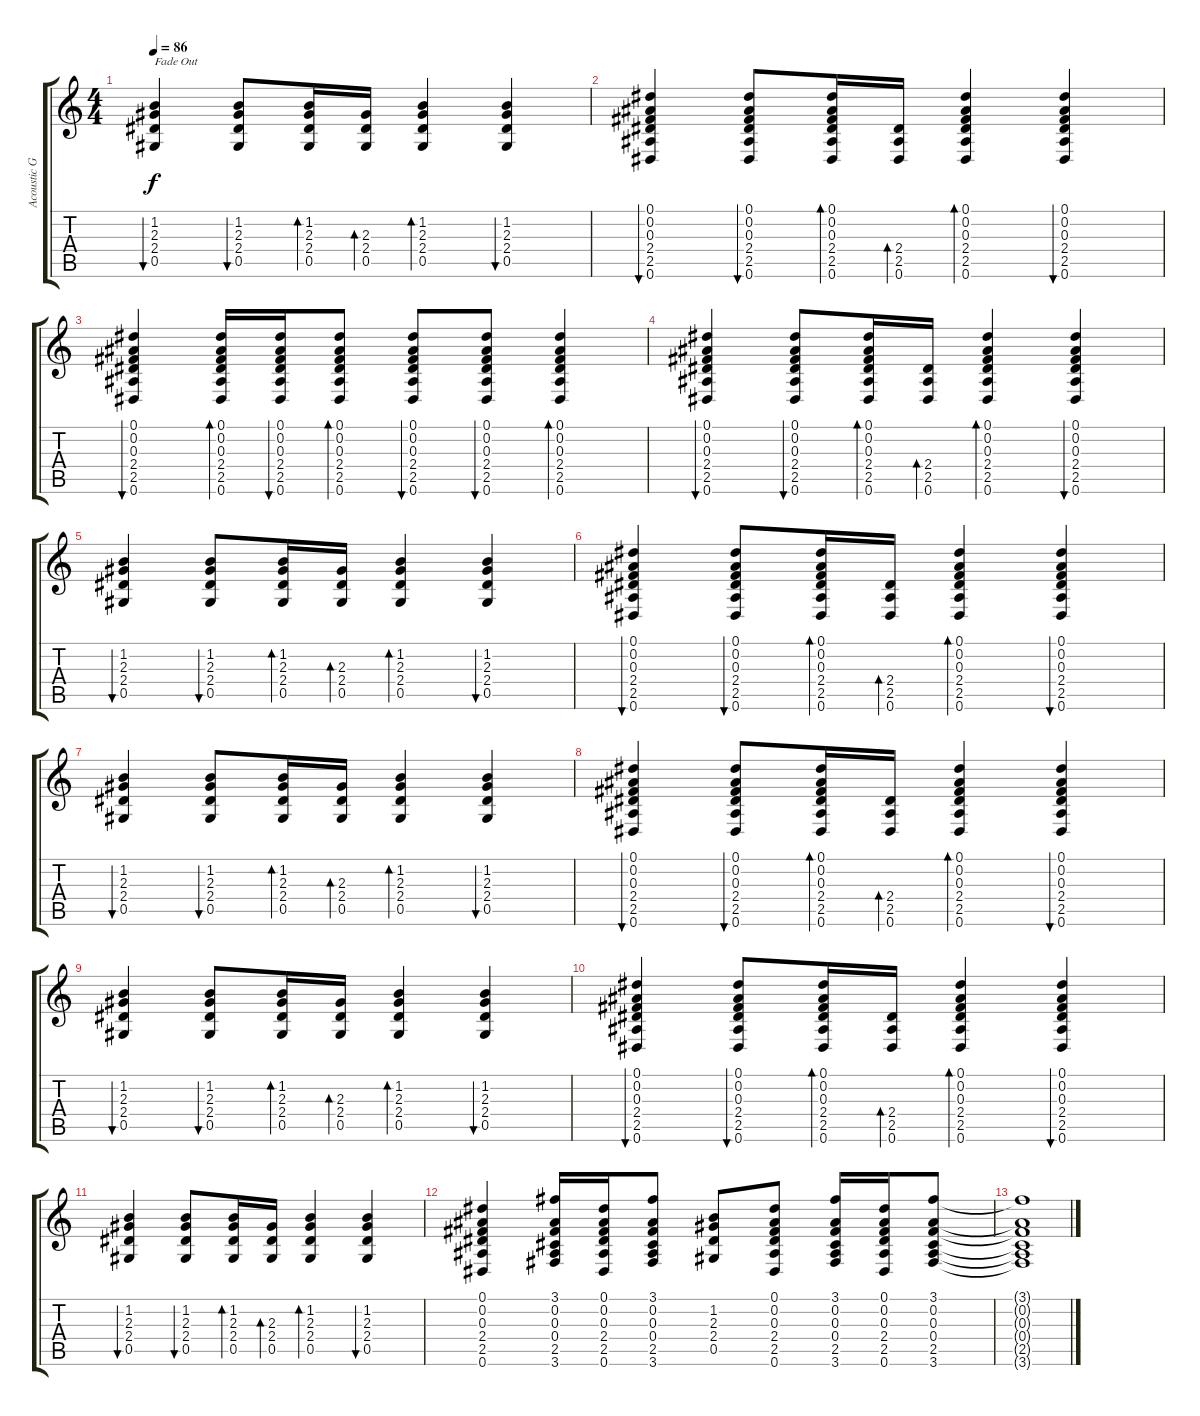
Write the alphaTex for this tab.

\track ("Acoustic Gtr.II 12-string" "Acoustic G") {instrument acousticguitarsteel}
\staff {score tabs}
\tuning (Eb4 Bb3 Gb3 Db3 Ab2 Eb2) {hide}
\ts (4 4)
\tempo 86
\clef g2
\ks c
(1.2 2.3 2.4 0.5).4{bu 60 txt "Fade Out" dy f volume 15} (1.2 2.3 2.4 0.5).8{bu 60} (1.2 2.3 2.4 0.5).16{bd 60} (2.3 2.4 0.5).16{bd 60} (1.2 2.3 2.4 0.5).4{bd 60} (1.2 2.3 2.4 0.5).4{bu 60} |
(0.1 0.2 0.3 2.4 2.5 0.6).4{bu 60 volume 13} (0.1 0.2 0.3 2.4 2.5 0.6).8{bu 60} (0.1 0.2 0.3 2.4 2.5 0.6).16{bd 60} (2.4 2.5 0.6).16{bd 60} (0.1 0.2 0.3 2.4 2.5 0.6).4{bd 60} (0.1 0.2 0.3 2.4 2.5 0.6).4{bu 60} |
(0.1 0.2 0.3 2.4 2.5 0.6).4{bu 60 volume 12} (0.1 0.2 0.3 2.4 2.5 0.6).16{bd 60} (0.1 0.2 0.3 2.4 2.5 0.6).16{bu 60} (0.1 0.2 0.3 2.4 2.5 0.6).8{bd 60} (0.1 0.2 0.3 2.4 2.5 0.6).8{bu 60} (0.1 0.2 0.3 2.4 2.5 0.6).8{bu 60} (0.1 0.2 0.3 2.4 2.5 0.6).4{bd 60} |
(0.1 0.2 0.3 2.4 2.5 0.6).4{bu 60 volume 11} (0.1 0.2 0.3 2.4 2.5 0.6).8{bu 60} (0.1 0.2 0.3 2.4 2.5 0.6).16{bd 60} (2.4 2.5 0.6).16{bd 60} (0.1 0.2 0.3 2.4 2.5 0.6).4{bd 60} (0.1 0.2 0.3 2.4 2.5 0.6).4{bu 60} |
(1.2 2.3 2.4 0.5).4{bu 60 volume 10} (1.2 2.3 2.4 0.5).8{bu 60} (1.2 2.3 2.4 0.5).16{bd 60} (2.3 2.4 0.5).16{bd 60} (1.2 2.3 2.4 0.5).4{bd 60} (1.2 2.3 2.4 0.5).4{bu 60} |
(0.1 0.2 0.3 2.4 2.5 0.6).4{bu 60 volume 9} (0.1 0.2 0.3 2.4 2.5 0.6).8{bu 60} (0.1 0.2 0.3 2.4 2.5 0.6).16{bd 60} (2.4 2.5 0.6).16{bd 60} (0.1 0.2 0.3 2.4 2.5 0.6).4{bd 60} (0.1 0.2 0.3 2.4 2.5 0.6).4{bu 60} |
(1.2 2.3 2.4 0.5).4{bu 60 volume 8} (1.2 2.3 2.4 0.5).8{bu 60} (1.2 2.3 2.4 0.5).16{bd 60} (2.3 2.4 0.5).16{bd 60} (1.2 2.3 2.4 0.5).4{bd 60} (1.2 2.3 2.4 0.5).4{bu 60} |
(0.1 0.2 0.3 2.4 2.5 0.6).4{bu 60 volume 6} (0.1 0.2 0.3 2.4 2.5 0.6).8{bu 60} (0.1 0.2 0.3 2.4 2.5 0.6).16{bd 60} (2.4 2.5 0.6).16{bd 60} (0.1 0.2 0.3 2.4 2.5 0.6).4{bd 60} (0.1 0.2 0.3 2.4 2.5 0.6).4{bu 60} |
(1.2 2.3 2.4 0.5).4{bu 60 volume 5} (1.2 2.3 2.4 0.5).8{bu 60} (1.2 2.3 2.4 0.5).16{bd 60} (2.3 2.4 0.5).16{bd 60} (1.2 2.3 2.4 0.5).4{bd 60} (1.2 2.3 2.4 0.5).4{bu 60} |
(0.1 0.2 0.3 2.4 2.5 0.6).4{bu 60 volume 4} (0.1 0.2 0.3 2.4 2.5 0.6).8{bu 60} (0.1 0.2 0.3 2.4 2.5 0.6).16{bd 60} (2.4 2.5 0.6).16{bd 60} (0.1 0.2 0.3 2.4 2.5 0.6).4{bd 60} (0.1 0.2 0.3 2.4 2.5 0.6).4{bu 60} |
(1.2 2.3 2.4 0.5).4{bu 60 volume 3} (1.2 2.3 2.4 0.5).8{bu 60} (1.2 2.3 2.4 0.5).16{bd 60} (2.3 2.4 0.5).16{bd 60} (1.2 2.3 2.4 0.5).4{bd 60} (1.2 2.3 2.4 0.5).4{bu 60} |
(0.1 0.2 0.3 2.4 2.5 0.6).4{volume 2} (3.1 0.2 0.3 0.4 2.5 3.6).16 (0.1 0.2 0.3 2.4 2.5 0.6).16 (3.1 0.2 0.3 0.4 2.5 3.6).8 (1.2 2.3 2.4 0.5).8 (0.1 0.2 0.3 2.4 2.5 0.6).8 (3.1 0.2 0.3 0.4 2.5 3.6).16 (0.1 0.2 0.3 2.4 2.5 0.6).16 (3.1 0.2 0.3 0.4 2.5 3.6).8 |
(3.1{t} 0.2{t} 0.3{t} 0.4{t} 2.5{t} 3.6{t}).1{volume 1}
